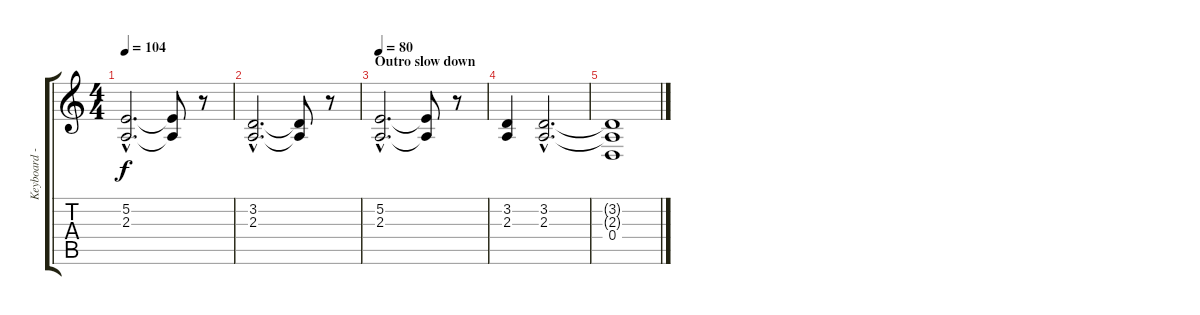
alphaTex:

\track ("Keyboard - left hand (chords, basses)" "Keyboard -") {instrument drawbarorgan}
\staff {score tabs}
\tuning (E4 B3 G3 D3 A2 E2) {hide}
\ts (4 4)
\tempo 104
\clef g2
\ks c
(5.2{hac} 2.3{hac}).2{d dy f} (5.2{t} 2.3{t}).8 r.8 |
(3.2{hac} 2.3{hac}).2{d} (3.2{t} 2.3{t}).8 r.8 |
\section ("" "Outro slow down")
\tempo 80
(5.2{hac} 2.3{hac}).2{d} (5.2{t} 2.3{t}).8 r.8 |
(3.2 2.3).4 (3.2{hac} 2.3{hac}).2{d} |
(3.2{t} 2.3{t} 0.4).1
